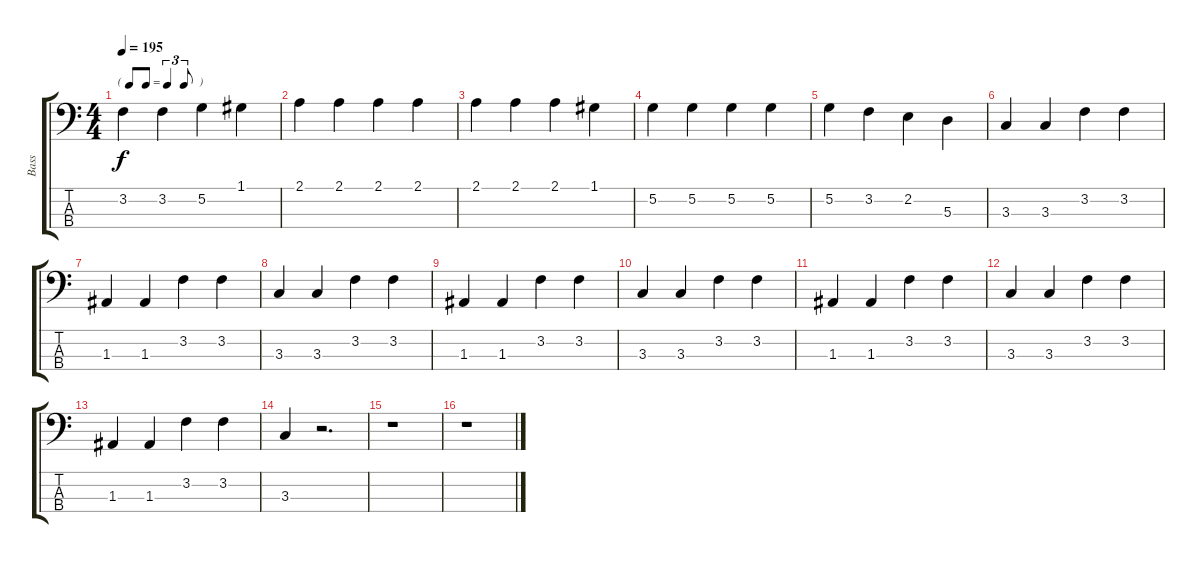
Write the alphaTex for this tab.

\track ("Bass" "Bass") {instrument electricbassfinger}
\staff {score tabs}
\tuning (G2 D2 A1 E1) {hide}
\ts (4 4)
\tf triplet8th
\tempo 195
\clef f4
\ks c
3.2.4{dy f} 3.2.4 5.2.4 1.1.4 |
2.1.4 2.1.4 2.1.4 2.1.4 |
2.1.4 2.1.4 2.1.4 1.1.4 |
5.2.4 5.2.4 5.2.4 5.2.4 |
5.2.4 3.2.4 2.2.4 5.3.4 |
3.3.4 3.3.4 3.2.4 3.2.4 |
1.3.4 1.3.4 3.2.4 3.2.4 |
3.3.4 3.3.4 3.2.4 3.2.4 |
1.3.4 1.3.4 3.2.4 3.2.4 |
3.3.4 3.3.4 3.2.4 3.2.4 |
1.3.4 1.3.4 3.2.4 3.2.4 |
3.3.4 3.3.4 3.2.4 3.2.4 |
1.3.4 1.3.4 3.2.4 3.2.4 |
3.3.4 r.2{d} |
r.1 |
r.1
